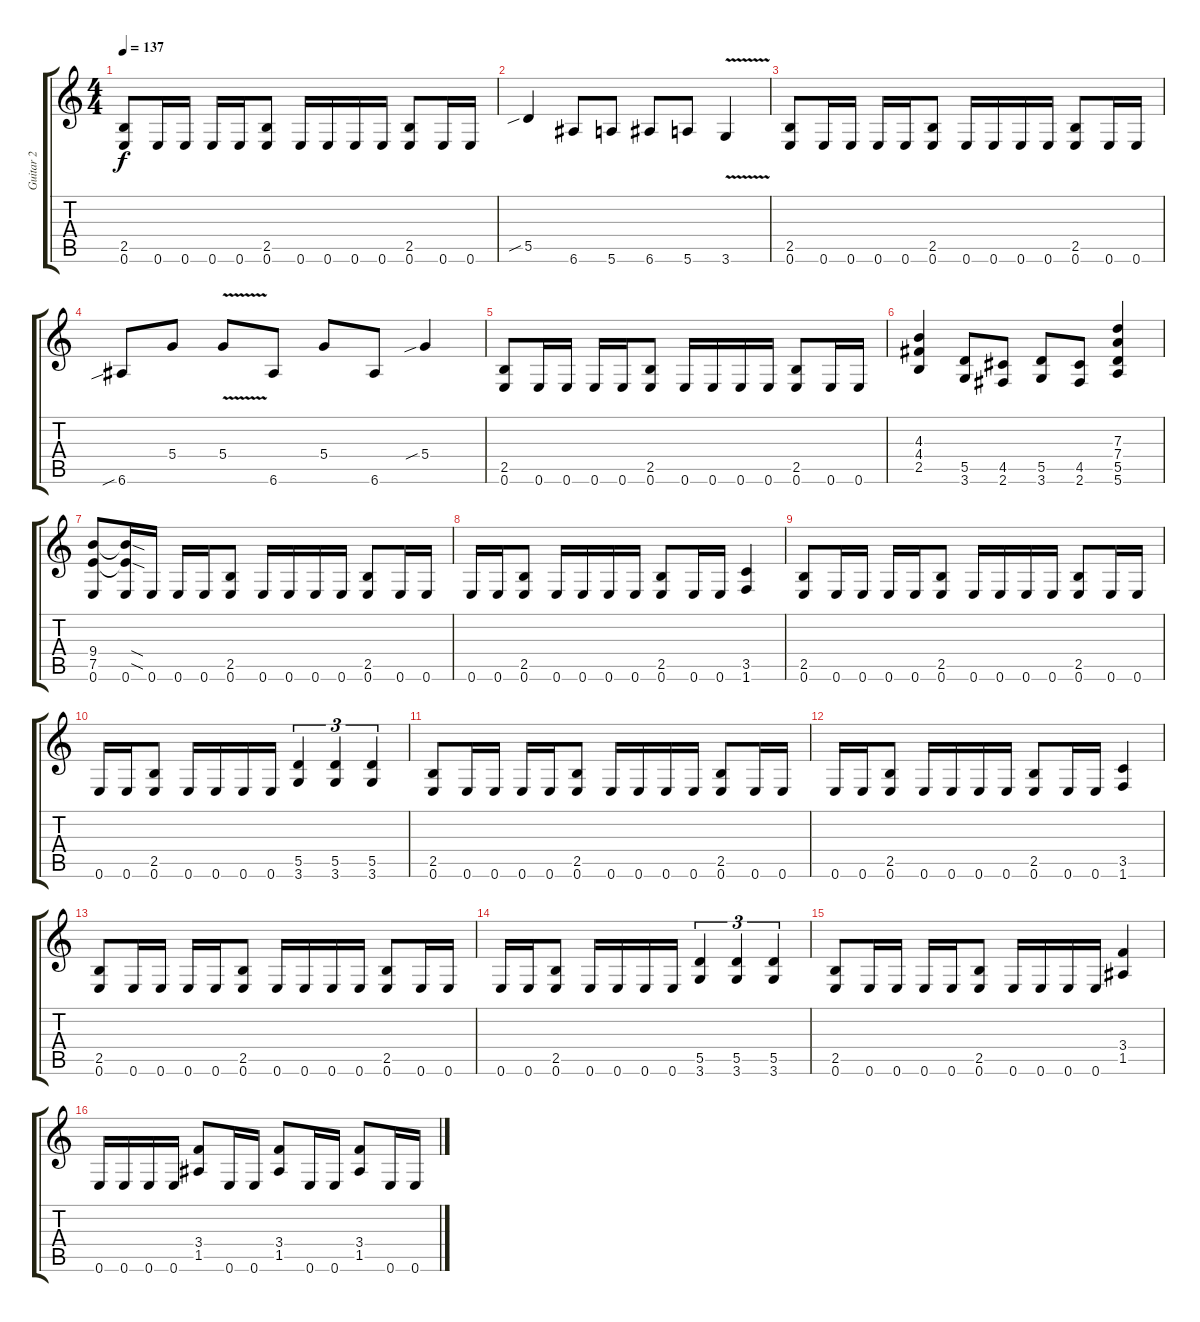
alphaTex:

\track ("Guitar 2" "Guitar 2") {instrument distortionguitar}
\staff {score tabs}
\tuning (E4 B3 G3 D3 A2 E2) {hide}
\ts (4 4)
\tempo 137
\clef g2
\ks c
(2.5 0.6).8{dy f} 0.6.16 0.6.16 0.6.16 0.6.16 (2.5 0.6).8 0.6.16 0.6.16 0.6.16 0.6.16 (2.5 0.6).8 0.6.16 0.6.16 |
5.5{sib}.4 6.6.8 5.6.8 6.6.8 5.6.8 3.6{v}.4 |
(2.5 0.6).8 0.6.16 0.6.16 0.6.16 0.6.16 (2.5 0.6).8 0.6.16 0.6.16 0.6.16 0.6.16 (2.5 0.6).8 0.6.16 0.6.16 |
6.6{sib}.8 5.4.8 5.4{v}.8 6.6.8 5.4.8 6.6.8 5.4{sib}.4 |
(2.5 0.6).8 0.6.16 0.6.16 0.6.16 0.6.16 (2.5 0.6).8 0.6.16 0.6.16 0.6.16 0.6.16 (2.5 0.6).8 0.6.16 0.6.16 |
(4.3 4.4 2.5).4 (5.5 3.6).8 (4.5 2.6).8 (5.5 3.6).8 (4.5 2.6).8 (7.3 7.4 5.5 5.6).4 |
(9.4 7.5 0.6).8 (9.4{sod t} 7.5{sod t} 0.6).16 0.6.16 0.6.16 0.6.16 (2.5 0.6).8 0.6.16 0.6.16 0.6.16 0.6.16 (2.5 0.6).8 0.6.16 0.6.16 |
0.6.16 0.6.16 (2.5 0.6).8 0.6.16 0.6.16 0.6.16 0.6.16 (2.5 0.6).8 0.6.16 0.6.16 (3.5 1.6).4 |
(2.5 0.6).8 0.6.16 0.6.16 0.6.16 0.6.16 (2.5 0.6).8 0.6.16 0.6.16 0.6.16 0.6.16 (2.5 0.6).8 0.6.16 0.6.16 |
0.6.16 0.6.16 (2.5 0.6).8 0.6.16 0.6.16 0.6.16 0.6.16 (5.5 3.6).4{tu (3 2)} (5.5 3.6).4{tu (3 2)} (5.5 3.6).4{tu (3 2)} |
(2.5 0.6).8 0.6.16 0.6.16 0.6.16 0.6.16 (2.5 0.6).8 0.6.16 0.6.16 0.6.16 0.6.16 (2.5 0.6).8 0.6.16 0.6.16 |
0.6.16 0.6.16 (2.5 0.6).8 0.6.16 0.6.16 0.6.16 0.6.16 (2.5 0.6).8 0.6.16 0.6.16 (3.5 1.6).4 |
(2.5 0.6).8 0.6.16 0.6.16 0.6.16 0.6.16 (2.5 0.6).8 0.6.16 0.6.16 0.6.16 0.6.16 (2.5 0.6).8 0.6.16 0.6.16 |
0.6.16 0.6.16 (2.5 0.6).8 0.6.16 0.6.16 0.6.16 0.6.16 (5.5 3.6).4{tu (3 2)} (5.5 3.6).4{tu (3 2)} (5.5 3.6).4{tu (3 2)} |
(2.5 0.6).8 0.6.16 0.6.16 0.6.16 0.6.16 (2.5 0.6).8 0.6.16 0.6.16 0.6.16 0.6.16 (3.4 1.5).4 |
0.6.16 0.6.16 0.6.16 0.6.16 (3.4 1.5).8 0.6.16 0.6.16 (3.4 1.5).8 0.6.16 0.6.16 (3.4 1.5).8 0.6.16 0.6.16
